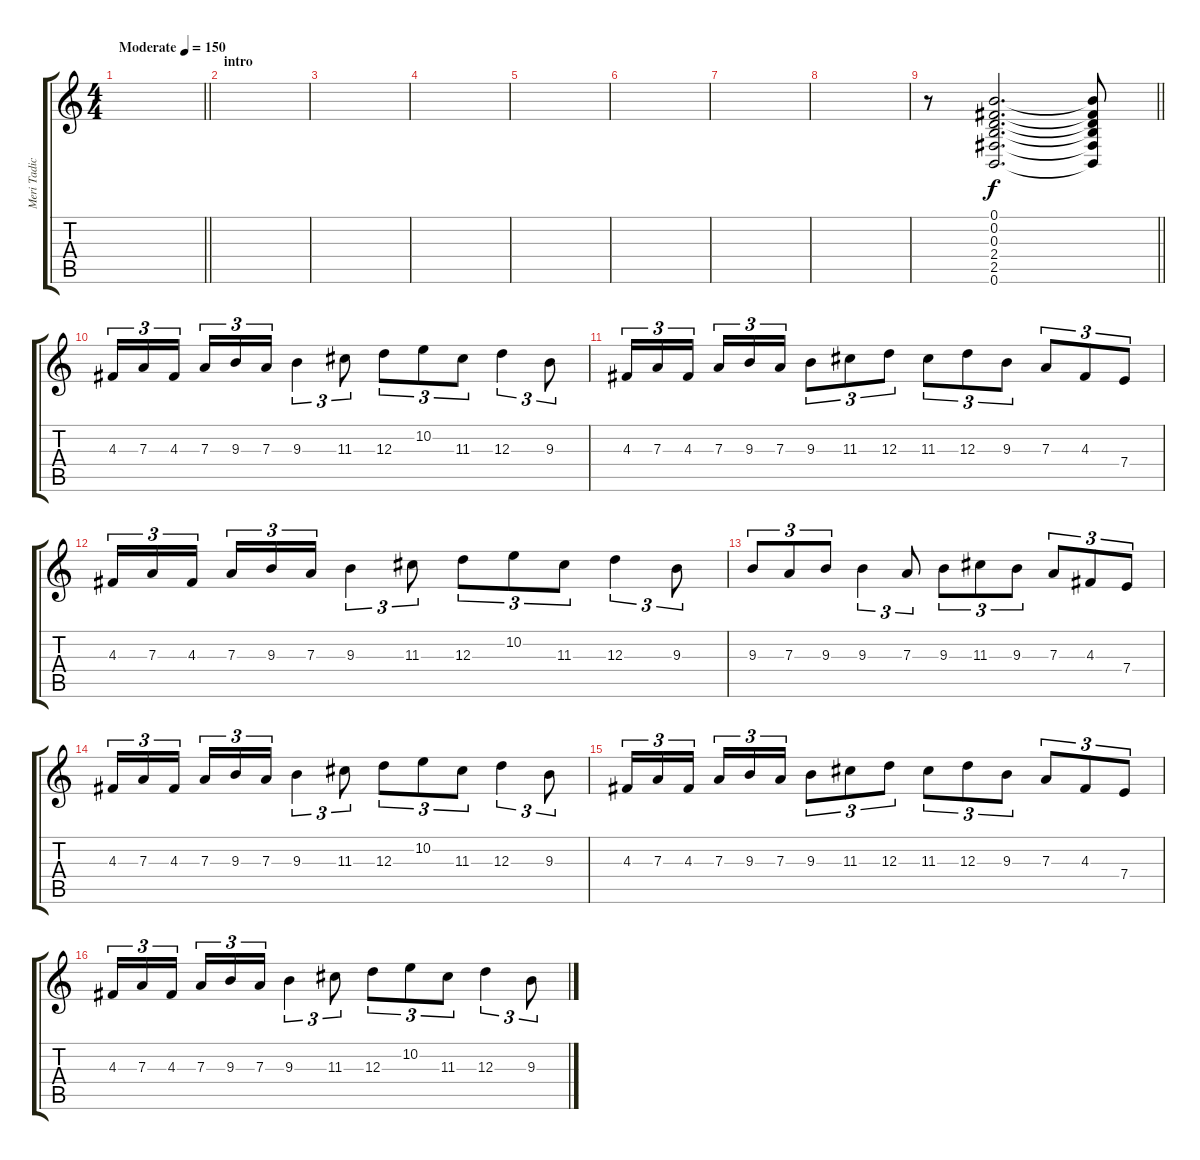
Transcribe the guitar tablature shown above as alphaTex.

\track ("Meri Tadic" "Meri Tadic") {instrument fiddle}
\staff {score tabs}
\tuning (B4 Gb4 D4 A3 E3 B2) {hide}
\ts (4 4)
\tempo (150 "Moderate")
\clef g2
\barLineRight lightlight
\ks c
|
\section ("" "intro")
|
|
|
|
|
|
|
\barLineRight lightlight
r.8 (0.1 0.2 0.3 2.4 2.5 0.6).2{d instrument reversecymbal} (0.1{t} 0.2{t} 0.3{t} 2.4{t} 2.5{t} 0.6{t}).8{dy f} |
\section ("" "")
4.3.16{tu (3 2) instrument fiddle} 7.3.16{tu (3 2)} 4.3.16{tu (3 2) beam splitsecondary} 7.3.16{tu (3 2)} 9.3.16{tu (3 2)} 7.3.16{tu (3 2)} 9.3.4{tu (3 2)} 11.3.8{tu (3 2)} 12.3.8{tu (3 2)} 10.2.8{tu (3 2)} 11.3.8{tu (3 2)} 12.3.4{tu (3 2)} 9.3.8{tu (3 2)} |
4.3.16{tu (3 2)} 7.3.16{tu (3 2)} 4.3.16{tu (3 2) beam splitsecondary} 7.3.16{tu (3 2)} 9.3.16{tu (3 2)} 7.3.16{tu (3 2)} 9.3.8{tu (3 2)} 11.3.8{tu (3 2)} 12.3.8{tu (3 2)} 11.3.8{tu (3 2)} 12.3.8{tu (3 2)} 9.3.8{tu (3 2)} 7.3.8{tu (3 2)} 4.3.8{tu (3 2)} 7.4.8{tu (3 2)} |
4.3.16{tu (3 2)} 7.3.16{tu (3 2)} 4.3.16{tu (3 2) beam splitsecondary} 7.3.16{tu (3 2)} 9.3.16{tu (3 2)} 7.3.16{tu (3 2)} 9.3.4{tu (3 2)} 11.3.8{tu (3 2)} 12.3.8{tu (3 2)} 10.2.8{tu (3 2)} 11.3.8{tu (3 2)} 12.3.4{tu (3 2)} 9.3.8{tu (3 2)} |
9.3.8{tu (3 2)} 7.3.8{tu (3 2)} 9.3.8{tu (3 2)} 9.3.4{tu (3 2)} 7.3.8{tu (3 2)} 9.3.8{tu (3 2)} 11.3.8{tu (3 2)} 9.3.8{tu (3 2)} 7.3.8{tu (3 2)} 4.3.8{tu (3 2)} 7.4.8{tu (3 2)} |
4.3.16{tu (3 2) instrument fiddle} 7.3.16{tu (3 2)} 4.3.16{tu (3 2) beam splitsecondary} 7.3.16{tu (3 2)} 9.3.16{tu (3 2)} 7.3.16{tu (3 2)} 9.3.4{tu (3 2)} 11.3.8{tu (3 2)} 12.3.8{tu (3 2)} 10.2.8{tu (3 2)} 11.3.8{tu (3 2)} 12.3.4{tu (3 2)} 9.3.8{tu (3 2)} |
4.3.16{tu (3 2)} 7.3.16{tu (3 2)} 4.3.16{tu (3 2) beam splitsecondary} 7.3.16{tu (3 2)} 9.3.16{tu (3 2)} 7.3.16{tu (3 2)} 9.3.8{tu (3 2)} 11.3.8{tu (3 2)} 12.3.8{tu (3 2)} 11.3.8{tu (3 2)} 12.3.8{tu (3 2)} 9.3.8{tu (3 2)} 7.3.8{tu (3 2)} 4.3.8{tu (3 2)} 7.4.8{tu (3 2)} |
4.3.16{tu (3 2)} 7.3.16{tu (3 2)} 4.3.16{tu (3 2) beam splitsecondary} 7.3.16{tu (3 2)} 9.3.16{tu (3 2)} 7.3.16{tu (3 2)} 9.3.4{tu (3 2)} 11.3.8{tu (3 2)} 12.3.8{tu (3 2)} 10.2.8{tu (3 2)} 11.3.8{tu (3 2)} 12.3.4{tu (3 2)} 9.3.8{tu (3 2)}
